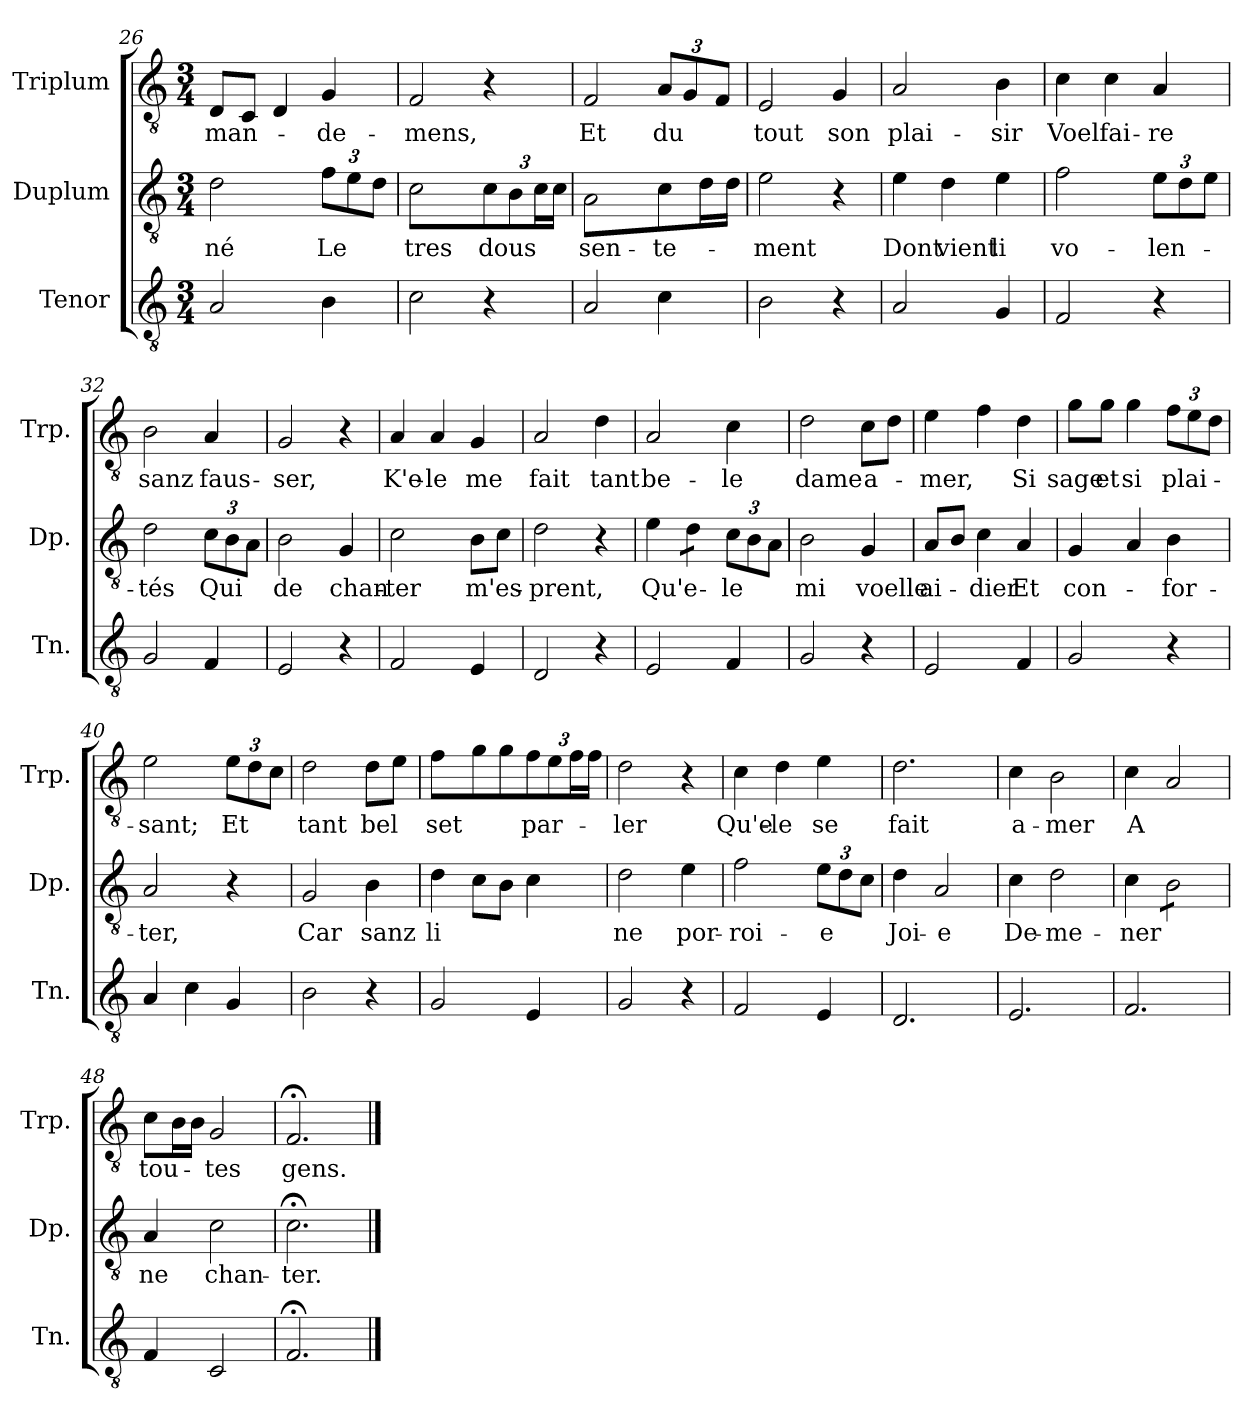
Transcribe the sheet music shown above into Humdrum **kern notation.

**kern	**kern	**text	**kern	**text
*part3	*part2	*part2	*part1	*part1
*staff3	*staff2	*staff2	*staff1	*staff1
*I"Tenor	*I"Duplum	*	*I"Triplum	*
*I'Tn.	*I'Dp.	*	*I'Trp.	*
*clefGv2	*clefGv2	*	*clefGv2	*
*k[]	*k[]	*	*k[]	*
*M3/4	*M3/4	*	*M3/4	*
=26	=26	=26	=26	=26
!	!	!LO:LY:b	!	!LO:LY:b
2A/	2d\	-né	8D/L	-man-
.	.	.	8C/J	.
.	.	.	4D/	.
*	*Xbrackettup	*	*	*
!	!	!LO:LY:b	!	!LO:LY:b
4B\	12f\L	Le	4G/	-de-
.	12e\	.	.	.
.	12d\J	.	.	.
=27	=27	=27	=27	=27
!	!	!LO:LY:b	!	!LO:LY:b
2c\	2c\	tres	2F/	-mens,
!	!	!LO:LY:b	!	!
4r	12c\L	dous	4r	.
.	12B\	.	.	.
*	*tremolo	*	*	*
.	24c\	.	.	.
.	24c\JJ	.	.	.
*	*Xtremolo	*	*	*
=28	=28	=28	=28	=28
!	!	!LO:LY:b	!	!LO:LY:b
2A/	2A/	sen-	2F/	Et
!	!	!LO:LY:b	!	!
*	*	*	*Xbrackettup	*
!	!	!	!	!LO:LY:b
4c\	8c\L	-te-	12A/L	du
.	.	.	12G/	.
*	*tremolo	*	*	*
.	16d\	.	.	.
.	.	.	12F/J	.
.	16d\JJ	.	.	.
*	*Xtremolo	*	*	*
!!LO:LB:g=z
=29	=29	=29	=29	=29
!	!	!LO:LY:b	!	!LO:LY:b
2B\	2e\	-ment	2E/	tout
!	!	!	!	!LO:LY:b
4r	4r	.	4G/	son
=30	=30	=30	=30	=30
!	!	!LO:LY:b	!	!LO:LY:b
2A/	4e\	Dont	2A/	plai-
!	!	!LO:LY:b	!	!
.	4d\	vient	.	.
!	!	!LO:LY:b	!	!LO:LY:b
4G/	4e\	li	4B\	-sir
=31	=31	=31	=31	=31
!	!	!LO:LY:b	!	!LO:LY:b
2F/	2f\	vo-	4c\	Voel
!	!	!	!	!LO:LY:b
.	.	.	4c\	fai-
!	!	!LO:LY:b	!	!LO:LY:b
4r	12e\L	-len-	4A/	-re
.	12d\	.	.	.
.	12e\J	.	.	.
=32	=32	=32	=32	=32
!	!	!LO:LY:b	!	!LO:LY:b
2G/	2d\	-tés	2B\	sanz
!	!	!LO:LY:b	!	!LO:LY:b
4F/	12c\L	Qui	4A/	faus-
.	12B\	.	.	.
.	12A\J	.	.	.
=33	=33	=33	=33	=33
!	!	!LO:LY:b	!	!LO:LY:b
2E/	2B\	de	2G/	-ser,
!	!	!LO:LY:b	!	!
4r	4G/	chan-	4r	.
=34	=34	=34	=34	=34
!	!	!LO:LY:b	!	!LO:LY:b
2F/	2c\	-ter	4A/	K'e-
!	!	!	!	!LO:LY:b
.	.	.	4A/	-le
!	!	!LO:LY:b	!	!LO:LY:b
4E/	8B\L	m'es-	4G/	me
.	8c\J	.	.	.
=35	=35	=35	=35	=35
!	!	!LO:LY:b	!	!LO:LY:b
2D/	2d\	-prent,	2A/	fait
!	!	!	!	!LO:LY:b
4r	4r	.	4d\	tant
=36	=36	=36	=36	=36
!	!	!LO:LY:b	!	!LO:LY:b
2E/	4e\	Qu'e-	2A/	be-
*	*tremolo	*	*	*
.	8d\L	.	.	.
.	8d\J	.	.	.
*	*Xtremolo	*	*	*
!	!	!LO:LY:b	!	!LO:LY:b
4F/	12c\L	-le	4c\	-le
.	12B\	.	.	.
.	12A\J	.	.	.
!!LO:LB:g=z
=37	=37	=37	=37	=37
!	!	!LO:LY:b	!	!LO:LY:b
2G/	2B\	mi	2d\	dame
!	!	!LO:LY:b	!	!LO:LY:b
4r	4G/	voelle	8c\L	a-
.	.	.	8d\J	.
=38	=38	=38	=38	=38
!	!	!LO:LY:b	!	!LO:LY:b
2E/	8A/L	ai-	4e\	-mer,
.	8B/J	.	.	.
!	!	!LO:LY:b	!	!
.	4c\	-dier	4f\	.
!	!	!LO:LY:b	!	!LO:LY:b
4F/	4A/	Et	4d\	Si
=39	=39	=39	=39	=39
!	!	!LO:LY:b	!	!LO:LY:b
2G/	4G/	con-	8g\L	sage
!	!	!	!	!LO:LY:b
.	.	.	8g\J	et
!	!	!	!	!LO:LY:b
.	4A/	.	4g\	si
!	!	!LO:LY:b	!	!LO:LY:b
4r	4B\	-for-	12f\L	plai-
.	.	.	12e\	.
.	.	.	12d\J	.
=40	=40	=40	=40	=40
!	!	!LO:LY:b	!	!LO:LY:b
4A/	2A/	-ter,	2e\	-sant;
4c\	.	.	.	.
!	!	!	!	!LO:LY:b
4G/	4r	.	12e\L	Et
.	.	.	12d\	.
.	.	.	12c\J	.
=41	=41	=41	=41	=41
!	!	!LO:LY:b	!	!LO:LY:b
2B\	2G/	Car	2d\	tant
!	!	!LO:LY:b	!	!LO:LY:b
4r	4B\	sanz	8d\L	bel
.	.	.	8e\J	.
=42	=42	=42	=42	=42
!	!	!LO:LY:b	!	!LO:LY:b
2G/	4d\	li	4f\	set
*	*	*	*tremolo	*
.	8c\L	.	8g\L	.
.	8B\J	.	8g\J	.
*	*	*	*Xtremolo	*
!	!	!	!	!LO:LY:b
4E/	4c\	.	12f\L	par-
.	.	.	12e\	.
*	*	*	*tremolo	*
.	.	.	24f\	.
.	.	.	24f\JJ	.
*	*	*	*Xtremolo	*
=43	=43	=43	=43	=43
!	!	!LO:LY:b	!	!LO:LY:b
2G/	2d\	ne	2d\	-ler
!	!	!LO:LY:b	!	!
4r	4e\	por-	4r	.
=44	=44	=44	=44	=44
!	!	!LO:LY:b	!	!LO:LY:b
2F/	2f\	-roi-	4c\	Qu'e-
!	!	!	!	!LO:LY:b
.	.	.	4d\	-le
!	!	!LO:LY:b	!	!LO:LY:b
4E/	12e\L	-e	4e\	se
.	12d\	.	.	.
.	12c\J	.	.	.
!!LO:LB:g=z
=45	=45	=45	=45	=45
!	!	!LO:LY:b	!	!LO:LY:b
2.D/	4d\	Joi-	2.d\	fait
!	!	!LO:LY:b	!	!
.	2A/	-e	.	.
=46	=46	=46	=46	=46
!	!	!LO:LY:b	!	!LO:LY:b
2.E/	4c\	De-	4c\	a-
!	!	!LO:LY:b	!	!LO:LY:b
.	2d\	-me-	2B\	-mer
=47	=47	=47	=47	=47
!	!	!LO:LY:b	!	!LO:LY:b
2.F/	4c\	-ner	4c\	A
*	*tremolo	*	*	*
.	8B\L	.	2A/	.
.	8B\	.	.	.
.	8B\	.	.	.
.	8B\J	.	.	.
*	*Xtremolo	*	*	*
=48	=48	=48	=48	=48
!	!	!LO:LY:b	!	!LO:LY:b
4F/	4A/	ne	8c\L	tou-
*	*	*	*tremolo	*
.	.	.	16B\	.
.	.	.	16B\JJ	.
*	*	*	*Xtremolo	*
!	!	!LO:LY:b	!	!LO:LY:b
2C/	2c\	chan-	2G/	-tes
=49	=49	=49	=49	=49
!	!	!LO:LY:b	!	!LO:LY:b
2.F;</	2.c;<\	-ter.	2.F;</	gens.
==	==	==	==	==
*-	*-	*-	*-	*-
